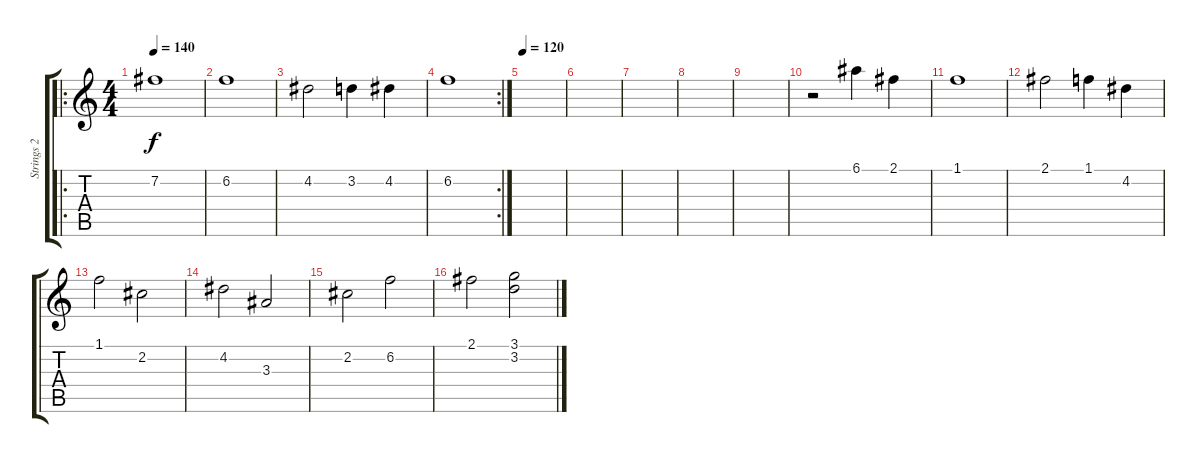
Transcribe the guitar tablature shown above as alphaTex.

\track ("Strings 2" "Strings 2") {instrument stringensemble1}
\staff {score tabs}
\tuning (E5 B4 G4 D4 A3 E3) {hide}
\ro
\ts (4 4)
\tempo 140
\clef g2
\ks c
7.2.1{dy f} |
6.2.1 |
4.2.2 3.2.4 4.2.4 |
\rc 2
6.2.1 |
\tempo 120
|
|
|
|
|
r.2{volume 13 instrument stringensemble2} 6.1.4 2.1.4 |
1.1.1 |
2.1.2 1.1.4 4.2.4 |
1.1.2 2.2.2 |
4.2.2 3.3.2 |
2.2.2 6.2.2 |
2.1.2 (3.1 3.2).2
